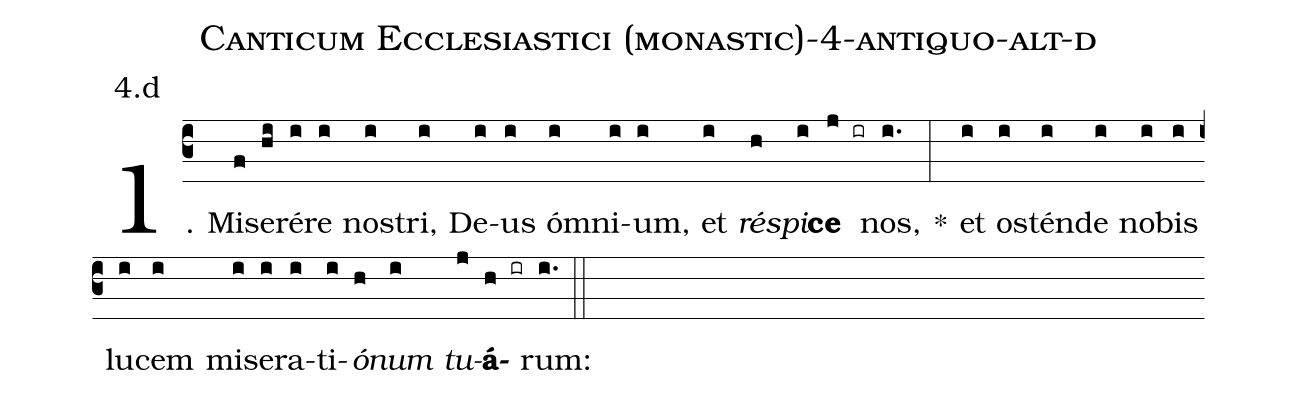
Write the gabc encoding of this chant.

name: Canticum Ecclesiastici (monastic)-4-antiquo-alt-d;
annotation: 4.d;
%%
(c3)1. Mi(f)se(hi)ré(i)re(i) nos(i)tri,(i) De(i)us(i) óm(i)ni(i)um,(i) et(i) <i>ré</i>(h)<i>spi</i>(i)<b>ce</b>(j ir) nos,(i.) *(:) et(i) os(i)tén(i)de(i) no(i)bis(i) lu(i)cem(i) mi(i)se(i)ra(i)ti(i)<i>ó</i>(h)<i>num</i>(i) <i>tu</i>(j)<b>á</b>(h ir)rum:(i.) (::)
